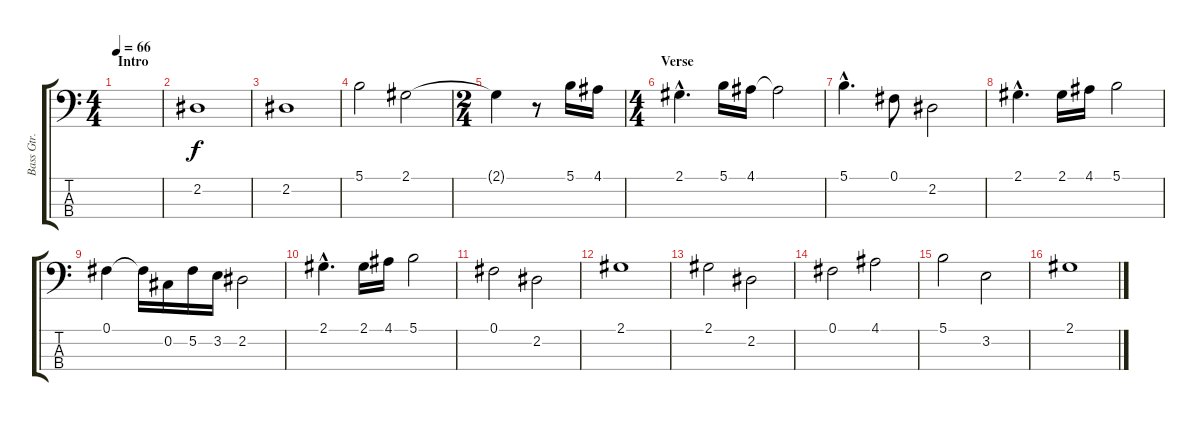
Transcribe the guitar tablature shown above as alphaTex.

\track ("Bass Gtr." "Bass Gtr.") {instrument electricbassfinger}
\staff {score tabs}
\tuning (Gb2 Db2 Ab1 Eb1) {hide}
\ts (4 4)
\section ("" "Intro")
\tempo 66
\clef f4
\ks c
|
2.2.1 |
2.2.1 |
5.1.2 2.1.2 |
\ts (2 4)
2.1{t}.4 r.8 5.1.16 4.1.16 |
\ts (4 4)
\section ("" "Verse")
2.1{hac}.4{d} 5.1.16 4.1.16 4.1{t}.2 |
5.1{hac}.4{d} 0.1.8 2.2.2 |
2.1{hac}.4{d} 2.1.16 4.1.16 5.1.2 |
0.1.4 0.1{t}.16 0.2.16 5.2.16 3.2.16 2.2.2 |
2.1{hac}.4{d} 2.1.16 4.1.16 5.1.2 |
0.1.2 2.2.2 |
2.1.1 |
2.1.2 2.2.2 |
0.1.2 4.1.2 |
5.1.2 3.2.2 |
2.1.1
